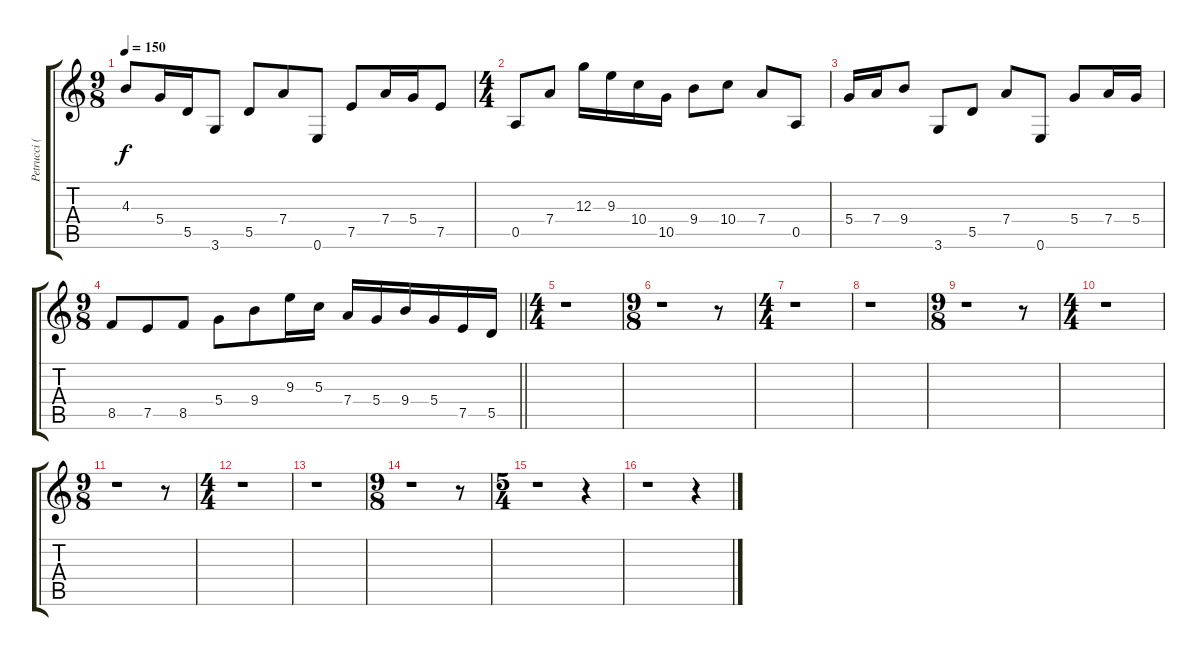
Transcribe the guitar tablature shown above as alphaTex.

\track ("Petrucci (guitar two)" "Petrucci (") {instrument distortionguitar}
\staff {score tabs}
\tuning (E4 B3 G3 D3 A2 E2) {hide}
\ts (9 8)
\tempo 150
\clef g2
\ks aminor
4.3.8{dy f} 5.4.16 5.5.16 3.6.8 5.5.8 7.4.8 0.6.8 7.5.8 7.4.16 5.4.16 7.5.8 |
\ts (4 4)
0.5.8 7.4.8 12.3.16 9.3.16 10.4.16 10.5.16 9.4.8 10.4.8 7.4.8 0.5.8 |
5.4.16 7.4.16 9.4.8 3.6.8 5.5.8 7.4.8 0.6.8 5.4.8 7.4.16 5.4.16 |
\ts (9 8)
\barLineRight lightlight
8.5.8 7.5.8 8.5.8 5.4.8 9.4.8 9.3.16 5.3.16 7.4.16 5.4.16 9.4.16 5.4.16 7.5.16 5.5.16 |
\ts (4 4)
r.1 |
\ts (9 8)
r.1 r.8 |
\ts (4 4)
r.1 |
r.1 |
\ts (9 8)
r.1 r.8 |
\ts (4 4)
r.1 |
\ts (9 8)
r.1 r.8 |
\ts (4 4)
r.1 |
r.1 |
\ts (9 8)
r.1 r.8 |
\ts (5 4)
r.1 r.4 |
r.1 r.4
